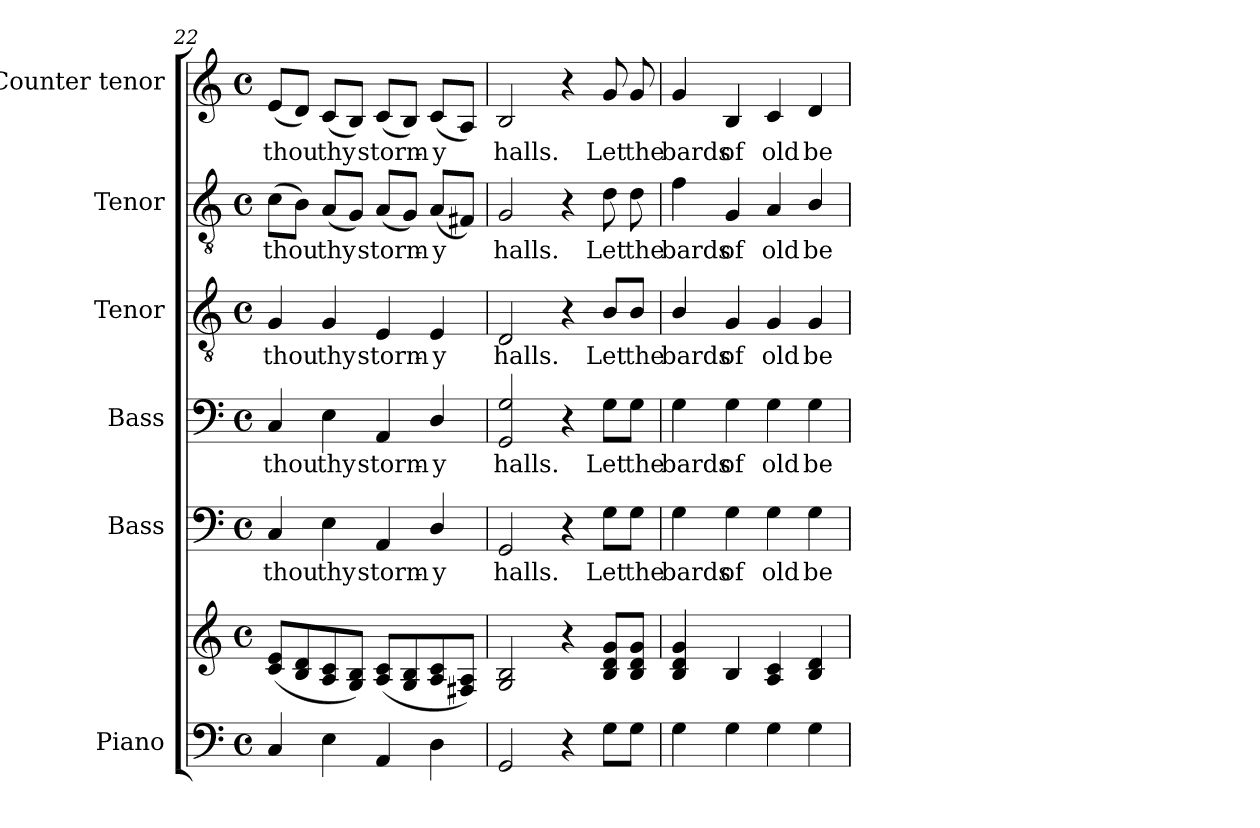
**kern	**kern	**kern	**text	**kern	**text	**kern	**text	**kern	**text	**kern	**text
*part6	*part6	*part5	*part5	*part4	*part4	*part3	*part3	*part2	*part2	*part1	*part1
*staff7	*staff6	*staff5	*staff5	*staff4	*staff4	*staff3	*staff3	*staff2	*staff2	*staff1	*staff1
*I"Piano	*	*I"Bass	*	*I"Bass	*	*I"Tenor	*	*I"Tenor	*	*I"Counter tenor	*
*I'Pno.	*	*I'B.	*	*I'B.	*	*I'T.	*	*I'T.	*	*	*
*clefF4	*clefG2	*clefF4	*	*clefF4	*	*clefGv2	*	*clefGv2	*	*clefG2	*
*	*	*	*	*	*	*ITrd7c12	*	*ITrd7c12	*	*	*
*k[]	*k[]	*k[]	*	*k[]	*	*k[]	*	*k[]	*	*k[]	*
*C:	*C:	*C:	*	*C:	*	*C:	*	*C:	*	*C:	*
*M4/4	*M4/4	*M4/4	*	*M4/4	*	*M4/4	*	*M4/4	*	*M4/4	*
*met(c)	*met(c)	*met(c)	*	*met(c)	*	*met(c)	*	*met(c)	*	*met(c)	*
=22	=22	=22	=22	=22	=22	=22	=22	=22	=22	=22	=22
!	!	!	!LO:LY:b:color=#000000	!	!	!	!	!	!	!	!
!	!	!	!	!	!LO:LY:b:color=#000000	!	!	!	!	!	!
!	!	!	!	!	!	!	!LO:LY:b:color=#000000	!	!	!	!
!	!	!	!	!	!	!	!	!	!LO:LY:b:color=#000000	!	!
!	!	!	!	!	!	!	!	!	!	!	!LO:LY:b:color=#000000
4Ci/	(8ci/ 8eiL	4Ci/	thou	4Ci/	thou	4GGi/	thou	(8Ci\L	thou	(8ei/L	thou
.	8Bi/ 8di	.	.	.	.	.	.	8BBi\J)	.	8di/J)	.
!	!	!	!LO:LY:b:color=#000000	!	!	!	!	!	!	!	!
!	!	!	!	!	!LO:LY:b:color=#000000	!	!	!	!	!	!
!	!	!	!	!	!	!	!LO:LY:b:color=#000000	!	!	!	!
!	!	!	!	!	!	!	!	!	!LO:LY:b:color=#000000	!	!
!	!	!	!	!	!	!	!	!	!	!	!LO:LY:b:color=#000000
4Ei\	8Ai/ 8ci	4Ei\	thy	4Ei\	thy	4GGi/	thy	(8AAi/L	thy	(8ci/L	thy
.	8Gi/ 8BiJ)	.	.	.	.	.	.	8GGi/J)	.	8Bi/J)	.
!	!	!	!LO:LY:b:color=#000000	!	!	!	!	!	!	!	!
!	!	!	!	!	!LO:LY:b:color=#000000	!	!	!	!	!	!
!	!	!	!	!	!	!	!LO:LY:b:color=#000000	!	!	!	!
!	!	!	!	!	!	!	!	!	!LO:LY:b:color=#000000	!	!
!	!	!	!	!	!	!	!	!	!	!	!LO:LY:b:color=#000000
4AAi/	(8Ai/ 8ciL	4AAi/	storm-	4AAi/	storm-	4EEi/	storm-	(8AAi/L	storm-	(8ci/L	storm-
.	8Gi/ 8Bi	.	.	.	.	.	.	8GGi/J)	.	8Bi/J)	.
!	!	!	!LO:LY:b:color=#000000	!	!	!	!	!	!	!	!
!	!	!	!	!	!LO:LY:b:color=#000000	!	!	!	!	!	!
!	!	!	!	!	!	!	!LO:LY:b:color=#000000	!	!	!	!
!	!	!	!	!	!	!	!	!	!LO:LY:b:color=#000000	!	!
!	!	!	!	!	!	!	!	!	!	!	!LO:LY:b:color=#000000
4Di\	8Ai/ 8ci	4Di/	-y	4Di/	-y	4EEi/	-y	(8AAi/L	-y	(8ci/L	-y
.	8F#Xi/ 8AiJ)	.	.	.	.	.	.	8FF#Xi/J)	.	8Ai/J)	.
=23	=23	=23	=23	=23	=23	=23	=23	=23	=23	=23	=23
!	!	!	!LO:LY:b:color=#000000	!	!	!	!	!	!	!	!
!	!	!	!	!	!LO:LY:b:color=#000000	!	!	!	!	!	!
!	!	!	!	!	!	!	!LO:LY:b:color=#000000	!	!	!	!
!	!	!	!	!	!	!	!	!	!LO:LY:b:color=#000000	!	!
!	!	!	!	!	!	!	!	!	!	!	!LO:LY:b:color=#000000
2GGi/	2Gi/ 2Bi	2GGi/	halls.	2GGi/ 2Gi	halls.	2DDi/	halls.	2GGi/	halls.	2Bi/	halls.
4r	4r	4r	.	4r	.	4r	.	4r	.	4r	.
!	!	!	!LO:LY:b:color=#000000	!	!	!	!	!	!	!	!
!	!	!	!	!	!LO:LY:b:color=#000000	!	!	!	!	!	!
!	!	!	!	!	!	!	!LO:LY:b:color=#000000	!	!	!	!
!	!	!	!	!	!	!	!	!	!LO:LY:b:color=#000000	!	!
!	!	!	!	!	!	!	!	!	!	!	!LO:LY:b:color=#000000
8Gi\L	8Bi/ 8di 8giL	8Gi\L	Let	8Gi\L	Let	8BBi/L	Let	8Di\	Let	8gi/	Let
!	!	!	!LO:LY:b:color=#000000	!	!	!	!	!	!	!	!
!	!	!	!	!	!LO:LY:b:color=#000000	!	!	!	!	!	!
!	!	!	!	!	!	!	!LO:LY:b:color=#000000	!	!	!	!
!	!	!	!	!	!	!	!	!	!LO:LY:b:color=#000000	!	!
!	!	!	!	!	!	!	!	!	!	!	!LO:LY:b:color=#000000
8Gi\J	8Bi/ 8di 8giJ	8Gi\J	the	8Gi\J	the	8BBi/J	the	8Di\	the	8gi/	the
=24	=24	=24	=24	=24	=24	=24	=24	=24	=24	=24	=24
!	!	!	!LO:LY:b:color=#000000	!	!	!	!	!	!	!	!
!	!	!	!	!	!LO:LY:b:color=#000000	!	!	!	!	!	!
!	!	!	!	!	!	!	!LO:LY:b:color=#000000	!	!	!	!
!	!	!	!	!	!	!	!	!	!LO:LY:b:color=#000000	!	!
!	!	!	!	!	!	!	!	!	!	!	!LO:LY:b:color=#000000
4Gi\	4Bi/ 4di 4gi	4Gi\	bards	4Gi\	bards	4BBi/	bards	4Fi\	bards	4gi/	bards
!	!	!	!LO:LY:b:color=#000000	!	!	!	!	!	!	!	!
!	!	!	!	!	!LO:LY:b:color=#000000	!	!	!	!	!	!
!	!	!	!	!	!	!	!LO:LY:b:color=#000000	!	!	!	!
!	!	!	!	!	!	!	!	!	!LO:LY:b:color=#000000	!	!
!	!	!	!	!	!	!	!	!	!	!	!LO:LY:b:color=#000000
4Gi\	4Bi/	4Gi\	of	4Gi\	of	4GGi/	of	4GGi/	of	4Bi/	of
!	!	!	!LO:LY:b:color=#000000	!	!	!	!	!	!	!	!
!	!	!	!	!	!LO:LY:b:color=#000000	!	!	!	!	!	!
!	!	!	!	!	!	!	!LO:LY:b:color=#000000	!	!	!	!
!	!	!	!	!	!	!	!	!	!LO:LY:b:color=#000000	!	!
!	!	!	!	!	!	!	!	!	!	!	!LO:LY:b:color=#000000
4Gi\	4Ai/ 4ci	4Gi\	old	4Gi\	old	4GGi/	old	4AAi/	old	4ci/	old
!	!	!	!LO:LY:b:color=#000000	!	!	!	!	!	!	!	!
!	!	!	!	!	!LO:LY:b:color=#000000	!	!	!	!	!	!
!	!	!	!	!	!	!	!LO:LY:b:color=#000000	!	!	!	!
!	!	!	!	!	!	!	!	!	!LO:LY:b:color=#000000	!	!
!	!	!	!	!	!	!	!	!	!	!	!LO:LY:b:color=#000000
4Gi\	4Bi/ 4di	4Gi\	be	4Gi\	be	4GGi/	be	4BBi/	be	4di/	be
=	=	=	=	=	=	=	=	=	=	=	=
*-	*-	*-	*-	*-	*-	*-	*-	*-	*-	*-	*-
